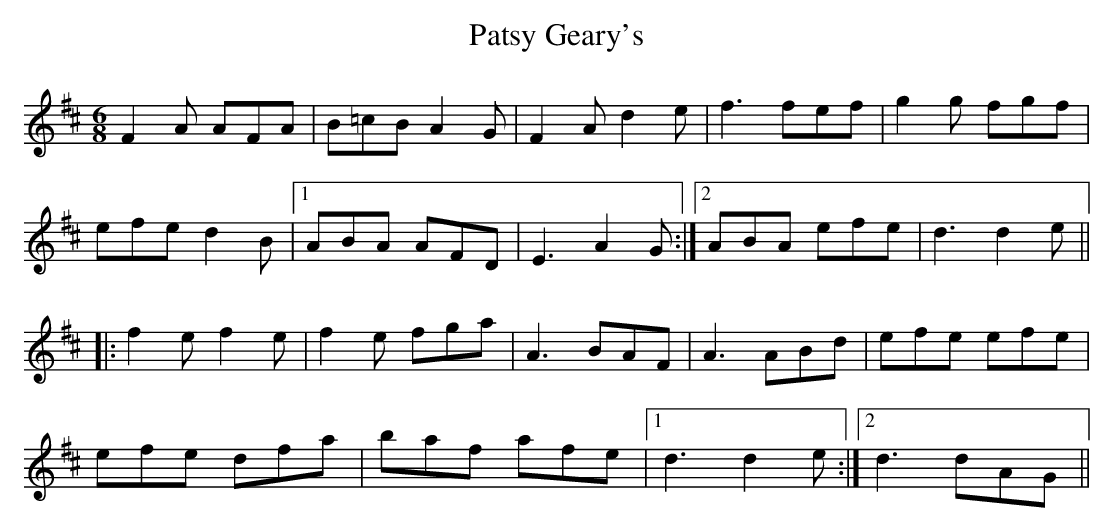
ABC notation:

X:1
T:Patsy Geary's
M:6/8
K:D
F2A AFA|B=cB A2G|F2A d2e|f3 fef|g2g fgf|
efe d2B|1 ABA AFD|E3 A2G:|2 ABA efe|d3 d2e||
|:f2e f2e|f2e fga|A3 BAF|A3 ABd|efe efe|
efe dfa|baf afe|1 d3 d2e:|2 d3 dAG||
